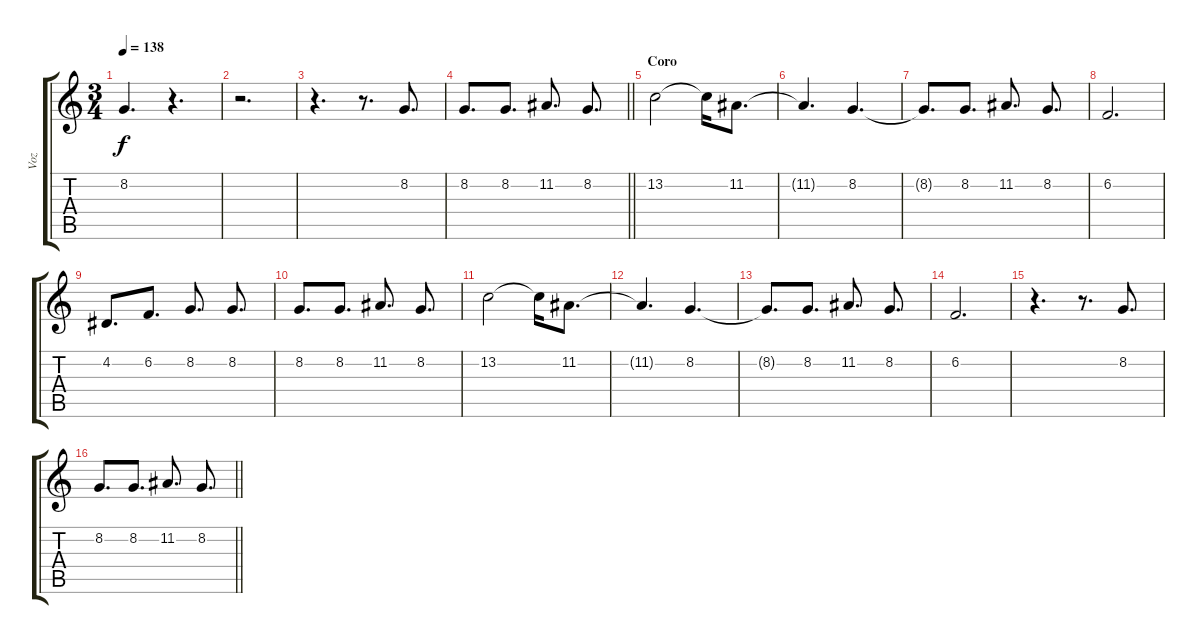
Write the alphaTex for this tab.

\track ("Voz" "Voz") {instrument lead2sawtooth}
\staff {score tabs}
\tuning (E4 B3 G3 D3 A2 E2) {hide}
\ts (3 4)
\tempo 138
\clef g2
\ks c
8.2{t}.4{d dy f} r.4{d} |
r.2{d} |
r.4{d} r.8{d} 8.2.8{d} |
\barLineRight lightlight
8.2.8{d} 8.2.8{d} 11.2.8{d} 8.2.8{d} |
\section ("" "Coro")
13.2.2 13.2{t}.16 11.2.8{d} |
11.2{t}.4{d} 8.2.4{d} |
8.2{t}.8{d} 8.2.8{d} 11.2.8{d} 8.2.8{d} |
6.2.2{d} |
4.2.8{d} 6.2.8{d} 8.2.8{d} 8.2.8{d} |
8.2.8{d} 8.2.8{d} 11.2.8{d} 8.2.8{d} |
13.2.2 13.2{t}.16 11.2.8{d} |
11.2{t}.4{d} 8.2.4{d} |
8.2{t}.8{d} 8.2.8{d} 11.2.8{d} 8.2.8{d} |
6.2.2{d} |
r.4{d} r.8{d} 8.2.8{d} |
\barLineRight lightlight
8.2.8{d} 8.2.8{d} 11.2.8{d} 8.2.8{d}
